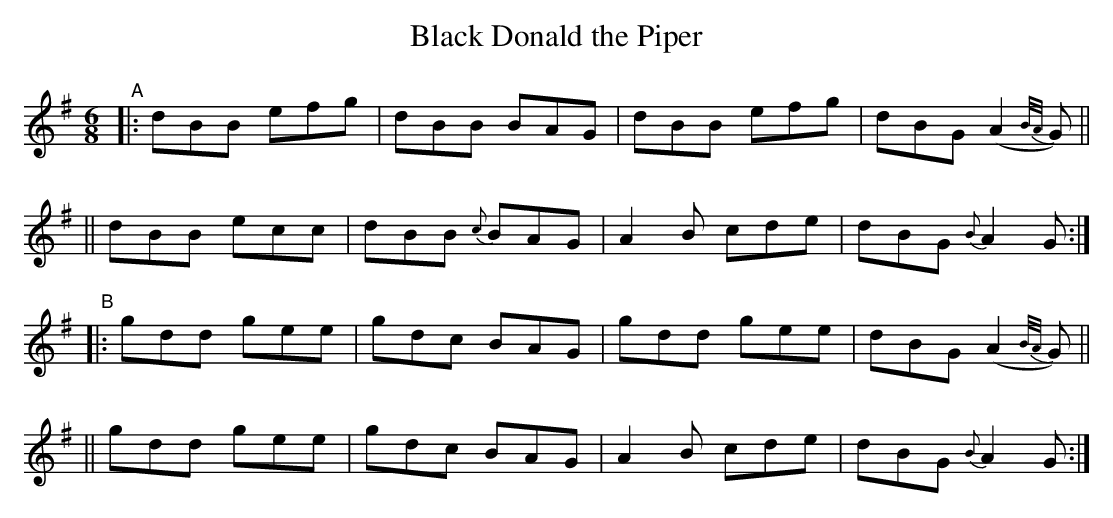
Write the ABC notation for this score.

X:1
T: Black Donald the Piper
M: 6/8
L: 1/8
K: G
"^A"\
|: dBB efg | dBB BAG | dBB efg | dBG (A2{B/A/}G) ||
|| dBB ecc | dBB {c}BAG | A2B cde | dBG {B}A2G :|
"^B"\
|: gdd gee | gdc BAG | gdd gee | dBG (A2{B/A/}G) ||
|| gdd gee | gdc BAG | A2B cde | dBG {B}A2G :|
